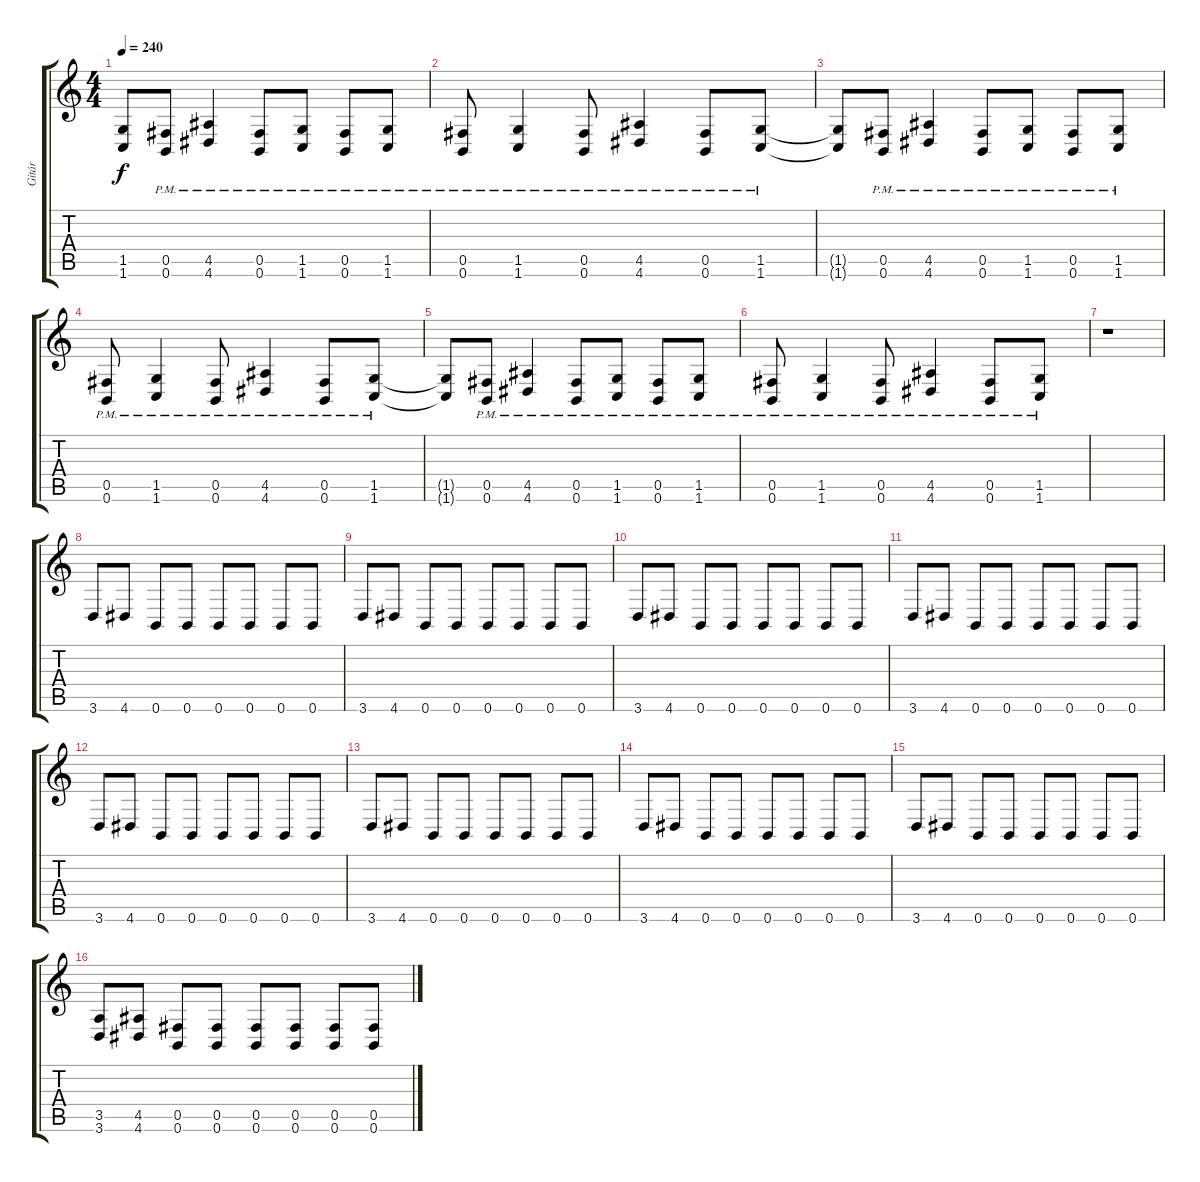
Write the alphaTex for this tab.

\track ("Gitár" "Gitár") {instrument distortionguitar}
\staff {score tabs}
\tuning (Db4 Ab3 E3 B2 Gb2 B1) {hide}
\ts (4 4)
\tempo 240
\clef g2
\ks c
(1.5{t} 1.6{t}).8{dy f} (0.5{pm} 0.6{pm}).8 (4.5{pm} 4.6{pm}).4 (0.5{pm} 0.6{pm}).8 (1.5{pm} 1.6{pm}).8 (0.5{pm} 0.6{pm}).8 (1.5{pm} 1.6{pm}).8 |
(0.5{pm} 0.6{pm}).8 (1.5{pm} 1.6{pm}).4 (0.5{pm} 0.6{pm}).8 (4.5{pm} 4.6{pm}).4 (0.5{pm} 0.6{pm}).8 (1.5{pm} 1.6{pm}).8 |
(1.5{t} 1.6{t}).8 (0.5{pm} 0.6{pm}).8 (4.5{pm} 4.6{pm}).4 (0.5{pm} 0.6{pm}).8 (1.5{pm} 1.6{pm}).8 (0.5{pm} 0.6{pm}).8 (1.5{pm} 1.6{pm}).8 |
(0.5{pm} 0.6{pm}).8 (1.5{pm} 1.6{pm}).4 (0.5{pm} 0.6{pm}).8 (4.5{pm} 4.6{pm}).4 (0.5{pm} 0.6{pm}).8 (1.5{pm} 1.6{pm}).8 |
(1.5{t} 1.6{t}).8 (0.5{pm} 0.6{pm}).8 (4.5{pm} 4.6{pm}).4 (0.5{pm} 0.6{pm}).8 (1.5{pm} 1.6{pm}).8 (0.5{pm} 0.6{pm}).8 (1.5{pm} 1.6{pm}).8 |
(0.5{pm} 0.6{pm}).8 (1.5{pm} 1.6{pm}).4 (0.5{pm} 0.6{pm}).8 (4.5{pm} 4.6{pm}).4 (0.5{pm} 0.6{pm}).8 (1.5{pm} 1.6{pm}).8 |
r.1 |
3.6.8 4.6.8 0.6.8 0.6.8 0.6.8 0.6.8 0.6.8 0.6.8 |
3.6.8 4.6.8 0.6.8 0.6.8 0.6.8 0.6.8 0.6.8 0.6.8 |
3.6.8 4.6.8 0.6.8 0.6.8 0.6.8 0.6.8 0.6.8 0.6.8 |
3.6.8 4.6.8 0.6.8 0.6.8 0.6.8 0.6.8 0.6.8 0.6.8 |
3.6.8 4.6.8 0.6.8 0.6.8 0.6.8 0.6.8 0.6.8 0.6.8 |
3.6.8 4.6.8 0.6.8 0.6.8 0.6.8 0.6.8 0.6.8 0.6.8 |
3.6.8 4.6.8 0.6.8 0.6.8 0.6.8 0.6.8 0.6.8 0.6.8 |
3.6.8 4.6.8 0.6.8 0.6.8 0.6.8 0.6.8 0.6.8 0.6.8 |
(3.5 3.6).8 (4.5 4.6).8 (0.5 0.6).8 (0.5 0.6).8 (0.5 0.6).8 (0.5 0.6).8 (0.5 0.6).8 (0.5 0.6).8
